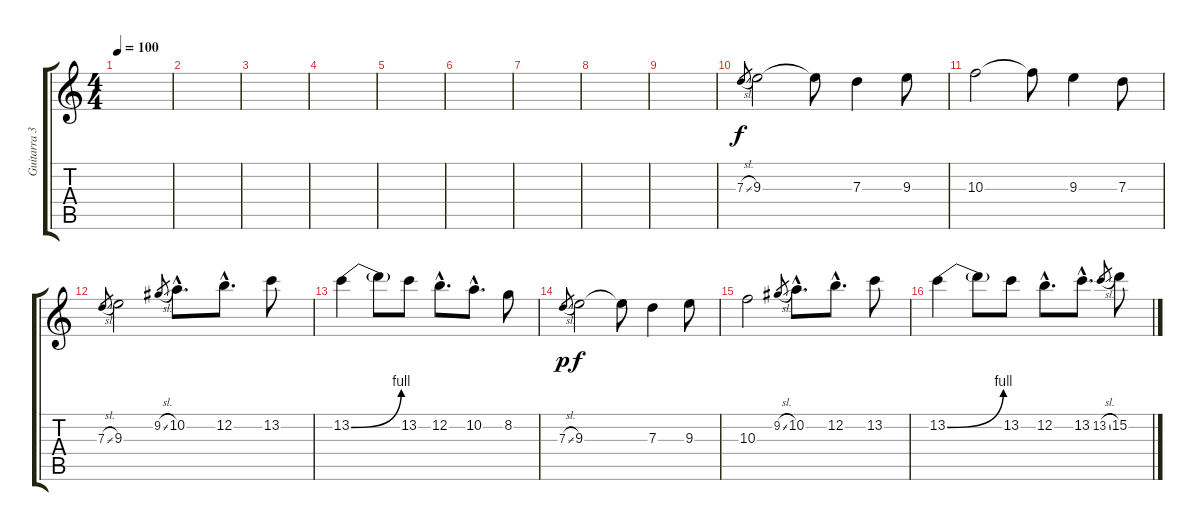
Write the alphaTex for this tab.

\track ("Guitarra 3" "Guitarra 3") {instrument overdrivenguitar}
\staff {score tabs}
\tuning (E4 B3 G3 D3 A2 E2) {hide}
\ts (4 4)
\tempo 100
\clef g2
\ks c
|
|
|
|
|
|
|
|
|
7.3{sl}.8{gr} 9.3.2{dy f} 9.3{t}.8 7.3.4 9.3.8 |
10.3.2 10.3{t}.8 9.3.4 7.3.8 |
7.3{sl}.8{gr} 9.3.2 9.2{sl}.8{gr} 10.2{hac}.8{d} 12.2{hac}.8{d} 13.2.8 |
13.2{be (bend 0 0 60 4)}.4 13.2{t}.8 13.2.8 12.2{hac}.8{d} 10.2{hac}.8{d} 8.2.8 |
7.3{sl}.8{gr dy p} 9.3.2{dy f} 9.3{t}.8 7.3.4 9.3.8 |
10.3.2 9.2{sl}.8{gr} 10.2{hac}.8{d} 12.2{hac}.8{d} 13.2.8 |
13.2{be (bend 0 0 60 4)}.4 13.2{t}.8 13.2.8 12.2{hac}.8{d} 13.2{hac}.8{d} 13.2{sl}.8{gr} 15.2.8
